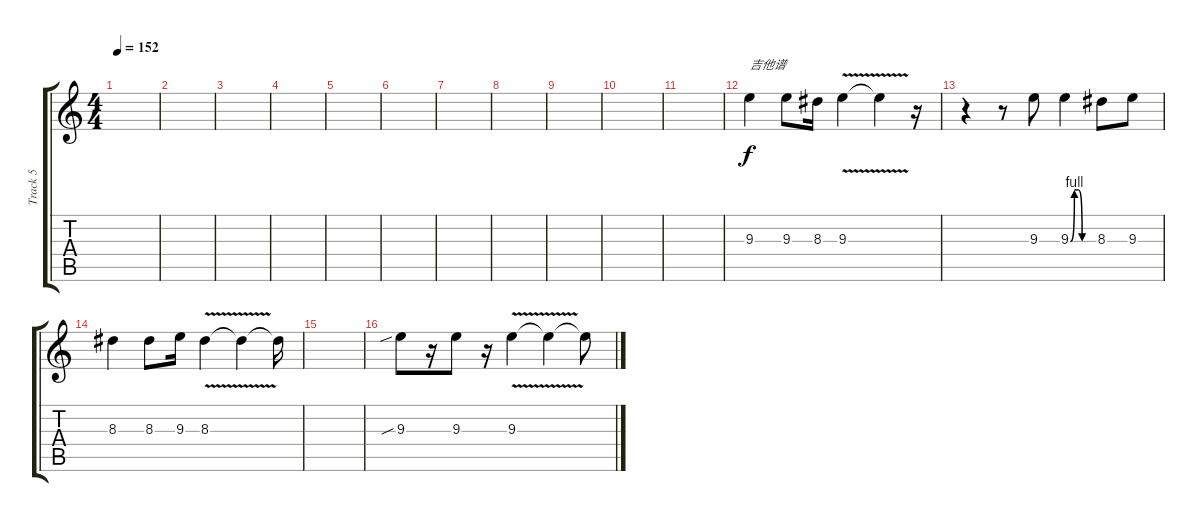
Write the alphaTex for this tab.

\track ("Track 5" "Track 5") {instrument overdrivenguitar}
\staff {score tabs}
\tuning (E4 B3 G3 D3 A2 E2) {hide}
\ts (4 4)
\tempo 152
\clef g2
\ks c
|
|
|
|
|
|
|
|
|
|
|
9.3.4{txt "吉他谱"} 9.3.8 8.3.16 9.3{v}.4 9.3{t}.4 r.16 |
r.4 r.8 9.3.8 9.3{be (custom 0 0 10 4 20 4 30 0 60 0)}.4 8.3.8 9.3.8 |
8.3.4 8.3.8 9.3.16 8.3{v}.4 8.3{t}.4 8.3{t}.16 |
|
9.3{sib}.8 r.16 9.3.8 r.16 9.3{v}.4 9.3{t}.4 9.3{t}.8
